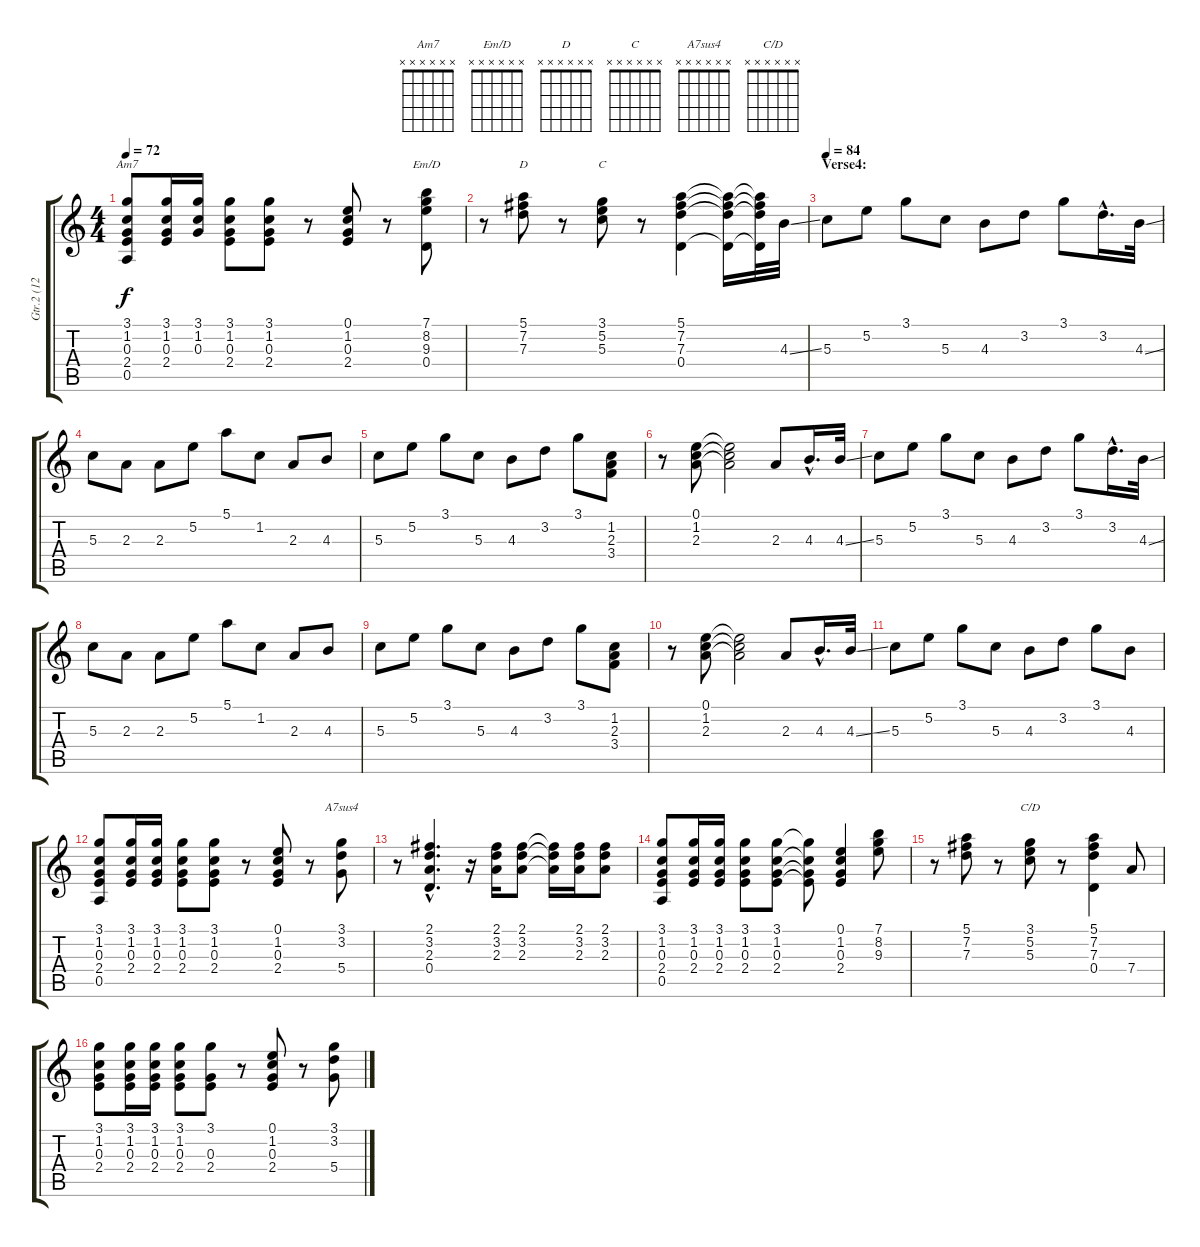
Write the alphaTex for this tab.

\track ("Gtr.2 (12 string)" "Gtr.2 (12 ") {instrument electricguitarjazz}
\staff {score tabs}
\tuning (E4 B3 G3 D3 A2 E2) {hide}
\chord ("Am7" x x x x x x) {firstfret 0}
\chord ("Em/D" x x x x x x) {firstfret 0}
\chord ("D" x x x x x x) {firstfret 0}
\chord ("C" x x x x x x) {firstfret 0}
\chord ("A7sus4" x x x x x x) {firstfret 0}
\chord ("C/D" x x x x x x) {firstfret 0}
\ts (4 4)
\tempo 72
\clef g2
\ks c
(3.1 1.2 0.3 2.4 0.5).8{ch "Am7" dy f} (3.1 1.2 0.3 2.4).16 (3.1 1.2 0.3).16 (3.1 1.2 0.3 2.4).8 (3.1 1.2 0.3 2.4).8 r.8 (0.1 1.2 0.3 2.4).8 r.8 (7.1 8.2 9.3 0.4).8{ch "Em/D"} |
r.8 (5.1 7.2 7.3).8{ch "D"} r.8 (3.1 5.2 5.3).8{ch "C"} r.8 (5.1 7.2 7.3 0.4).4 (5.1{t} 7.2{t} 7.3{t} 0.4{t}).16 (5.1{t} 7.2{t} 7.3{t} 0.4{t}).32 4.3{ss}.32 |
\section ("" "Verse4:")
\tempo 84
5.3.8 5.2.8 3.1.8 5.3.8 4.3.8 3.2.8 3.1.8 3.2{hac}.16{d} 4.3{ss}.32 |
5.3.8 2.3.8 2.3.8 5.2.8 5.1.8 1.2.8 2.3.8 4.3.8 |
5.3.8 5.2.8 3.1.8 5.3.8 4.3.8 3.2.8 3.1.8 (1.2 2.3 3.4).8 |
r.8 (0.1 1.2 2.3).8 (0.1{t} 1.2{t} 2.3{t}).2 2.3.8 4.3{hac}.16{d} 4.3{ss}.32 |
5.3.8 5.2.8 3.1.8 5.3.8 4.3.8 3.2.8 3.1.8 3.2{hac}.16{d} 4.3{ss}.32 |
5.3.8 2.3.8 2.3.8 5.2.8 5.1.8 1.2.8 2.3.8 4.3.8 |
5.3.8 5.2.8 3.1.8 5.3.8 4.3.8 3.2.8 3.1.8 (1.2 2.3 3.4).8 |
r.8 (0.1 1.2 2.3).8 (0.1{t} 1.2{t} 2.3{t}).2 2.3.8 4.3{hac}.16{d} 4.3{ss}.32 |
5.3.8 5.2.8 3.1.8 5.3.8 4.3.8 3.2.8 3.1.8 4.3.8 |
(3.1 1.2 0.3 2.4 0.5).8 (3.1 1.2 0.3 2.4).16 (3.1 1.2 0.3 2.4).16 (3.1 1.2 0.3 2.4).8 (3.1 1.2 0.3 2.4).8 r.8 (0.1 1.2 0.3 2.4).8 r.8 (3.1 3.2 5.4).8{ch "A7sus4"} |
r.8 (2.1{hac} 3.2{hac} 2.3{hac} 0.4{hac}).4{d} r.16 (2.1 3.2 2.3).16 (2.1 3.2 2.3).8 (2.1{t} 3.2{t} 2.3{t}).16 (2.1 3.2 2.3).16 (2.1 3.2 2.3).8 |
(3.1 1.2 0.3 2.4 0.5).8 (3.1 1.2 0.3 2.4).16 (3.1 1.2 0.3 2.4).16 (3.1 1.2 0.3 2.4).8 (3.1 1.2 0.3 2.4).8 (3.1{t} 1.2{t} 0.3{t} 2.4{t}).8 (0.1 1.2 0.3 2.4).4 (7.1 8.2 9.3).8 |
r.8 (5.1 7.2 7.3).8 r.8 (3.1 5.2 5.3).8{ch "C/D"} r.8 (5.1 7.2 7.3 0.4).4 7.4.8 |
(3.1 1.2 0.3 2.4).8 (3.1 1.2 0.3 2.4).16 (3.1 1.2 0.3 2.4).16 (3.1 1.2 0.3 2.4).8 (3.1 0.3 2.4).8 r.8 (0.1 1.2 0.3 2.4).8 r.8 (3.1 3.2 5.4).8
